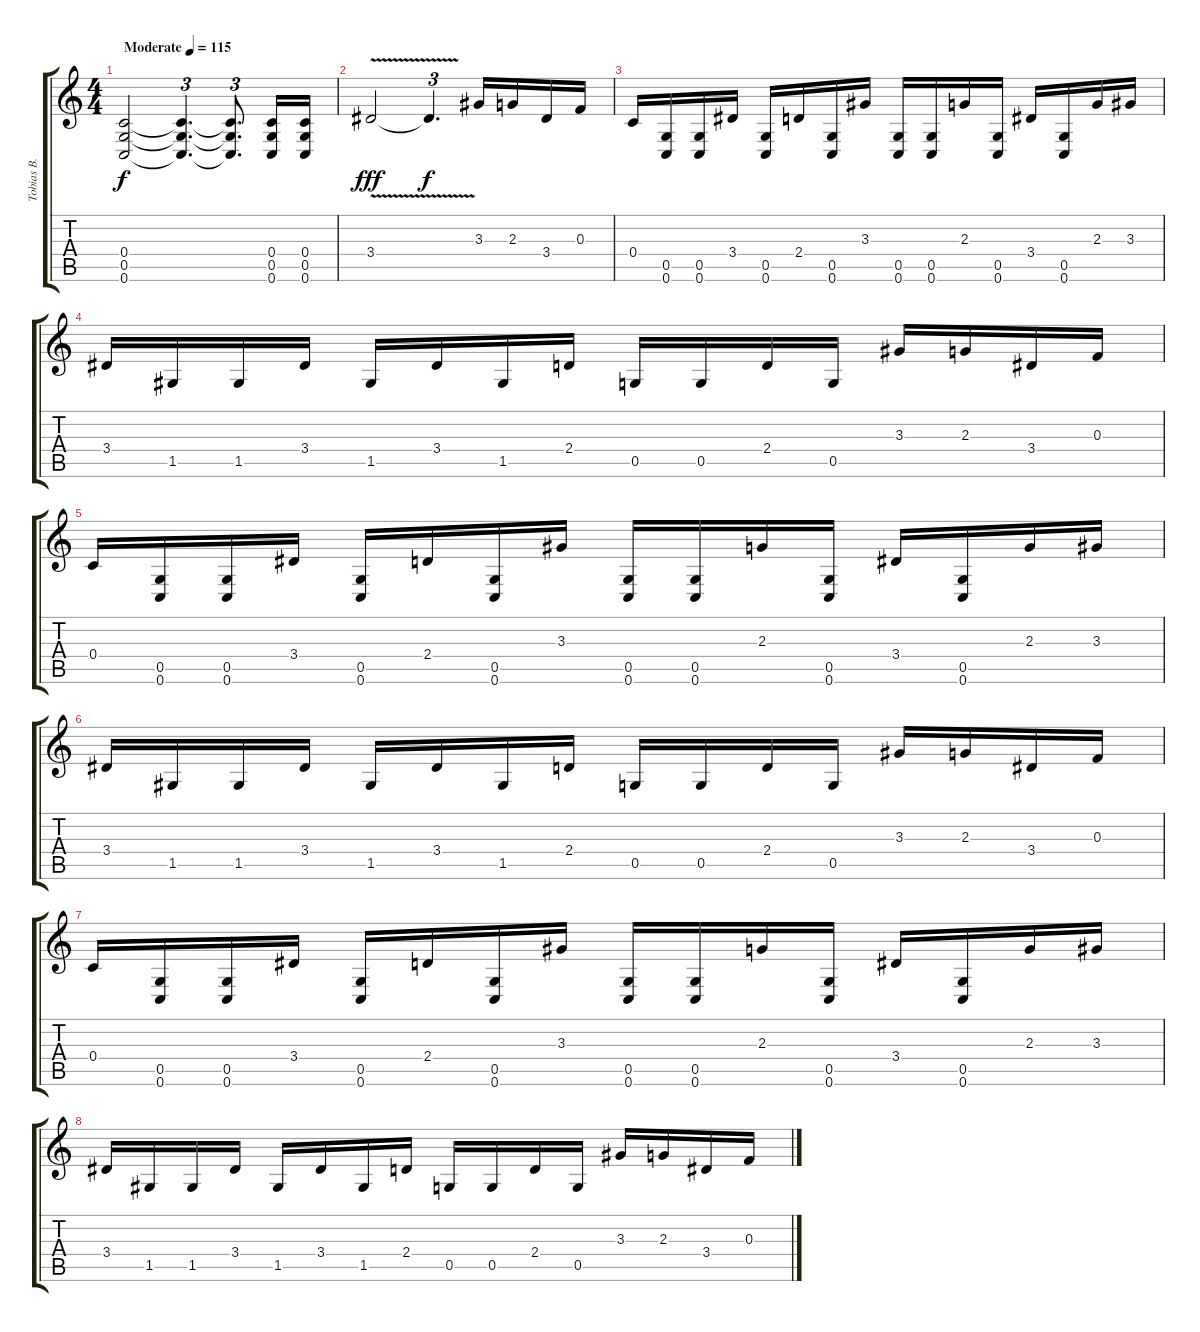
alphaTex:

\track ("Tobias B." "Tobias B.") {instrument distortionguitar}
\staff {score tabs}
\tuning (D4 A3 F3 C3 G2 C2) {hide}
\ts (4 4)
\tempo (115 "Moderate")
\clef g2
\ks c
(0.4 0.5 0.6).2{dy f instrument distortionguitar} (0.4{t} 0.5{t} 0.6{t}).4{d tu (3 2)} (0.4{t} 0.5{t} 0.6{t}).8{d tu (3 2)} (0.4 0.5 0.6).16 (0.4 0.5 0.6).16 |
3.4{v}.2{dy fff} 3.4{t}.4{d tu (3 2) dy f} 3.3.16 2.3.16 3.4.16 0.3.16 |
0.4.16 (0.5 0.6).16 (0.5 0.6).16 3.4.16 (0.5 0.6).16 2.4.16 (0.5 0.6).16 3.3.16 (0.5 0.6).16 (0.5 0.6).16 2.3.16 (0.5 0.6).16 3.4.16 (0.5 0.6).16 2.3.16 3.3.16 |
3.4.16 1.5.16 1.5.16 3.4.16 1.5.16 3.4.16 1.5.16 2.4.16 0.5.16 0.5.16 2.4.16 0.5.16 3.3.16 2.3.16 3.4.16 0.3.16 |
0.4.16 (0.5 0.6).16 (0.5 0.6).16 3.4.16 (0.5 0.6).16 2.4.16 (0.5 0.6).16 3.3.16 (0.5 0.6).16 (0.5 0.6).16 2.3.16 (0.5 0.6).16 3.4.16 (0.5 0.6).16 2.3.16 3.3.16 |
3.4.16 1.5.16 1.5.16 3.4.16 1.5.16 3.4.16 1.5.16 2.4.16 0.5.16 0.5.16 2.4.16 0.5.16 3.3.16 2.3.16 3.4.16 0.3.16 |
0.4.16 (0.5 0.6).16 (0.5 0.6).16 3.4.16 (0.5 0.6).16 2.4.16 (0.5 0.6).16 3.3.16 (0.5 0.6).16 (0.5 0.6).16 2.3.16 (0.5 0.6).16 3.4.16 (0.5 0.6).16 2.3.16 3.3.16 |
3.4.16 1.5.16 1.5.16 3.4.16 1.5.16 3.4.16 1.5.16 2.4.16 0.5.16 0.5.16 2.4.16 0.5.16 3.3.16 2.3.16 3.4.16 0.3.16
